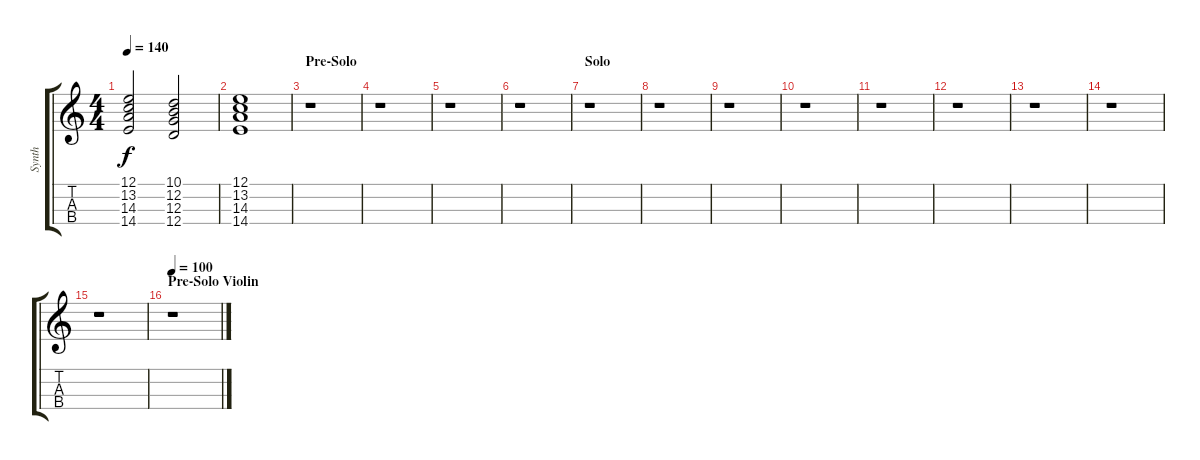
\track ("Synth" "Synth") {instrument stringensemble1}
\staff {score tabs}
\tuning (E4 B3 G3 D3) {hide}
\ts (4 4)
\tempo 140
\clef g2
\ks c
(12.1 13.2 14.3 14.4).2{dy f} (10.1 12.2 12.3 12.4).2 |
(12.1 13.2 14.3 14.4).1 |
\section ("" "Pre-Solo")
r.1 |
r.1 |
r.1 |
r.1 |
\section ("" "Solo")
r.1 |
r.1 |
r.1 |
r.1 |
r.1 |
r.1 |
r.1 |
r.1 |
r.1 |
\section ("" "Pre-Solo Violin")
\tempo 100
r.1
